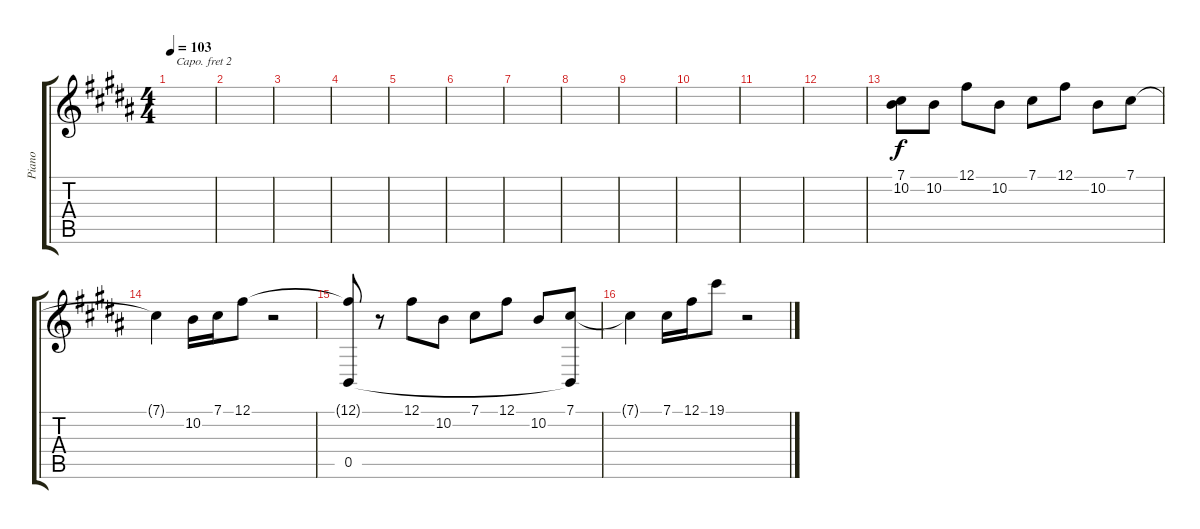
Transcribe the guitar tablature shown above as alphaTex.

\track ("Piano" "Piano") {instrument acousticgrandpiano}
\staff {score tabs}
\capo 2
\tuning (E4 B3 G3 D3 A2 E2) {hide}
\ts (4 4)
\tempo 103
\clef g2
\ks b
|
|
|
|
|
|
|
|
|
|
|
|
(7.1 10.2).8 10.2.8 12.1.8 10.2.8 7.1.8 12.1.8 10.2.8 7.1.8 |
7.1{t}.4 10.2.16 7.1.16 12.1.8 r.2 |
(12.1{t} 0.5).8 r.8 12.1.8 10.2.8 7.1.8 12.1.8 10.2.8 (7.1 0.5{t}).8 |
7.1{t}.4 7.1.16 12.1.16 19.1.8 r.2
